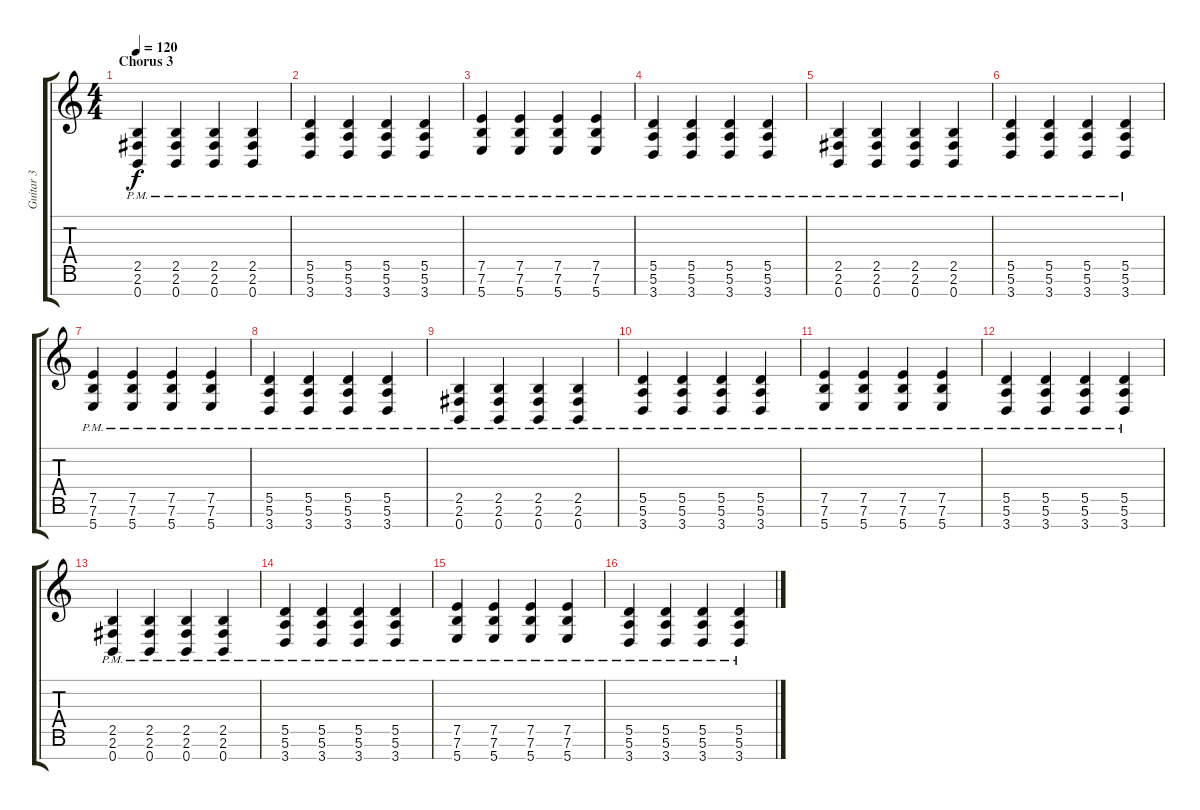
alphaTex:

\track ("Guitar 3" "Guitar 3") {instrument overdrivenguitar}
\staff {score tabs}
\tuning (E4 B3 G3 D3 A2 E2 B1) {hide}
\ts (4 4)
\section ("" "Chorus 3")
\tempo 120
\clef g2
\ks c
(2.5{pm} 2.6{pm} 0.7{pm}).4{dy f} (2.5{pm} 2.6{pm} 0.7{pm}).4 (2.5{pm} 2.6{pm} 0.7{pm}).4 (2.5{pm} 2.6{pm} 0.7{pm}).4 |
(5.5{pm} 5.6{pm} 3.7{pm}).4 (5.5{pm} 5.6{pm} 3.7{pm}).4 (5.5{pm} 5.6{pm} 3.7{pm}).4 (5.5{pm} 5.6{pm} 3.7{pm}).4 |
(7.5{pm} 7.6{pm} 5.7{pm}).4 (7.5{pm} 7.6{pm} 5.7{pm}).4 (7.5{pm} 7.6{pm} 5.7{pm}).4 (7.5{pm} 7.6{pm} 5.7{pm}).4 |
(5.5{pm} 5.6{pm} 3.7{pm}).4 (5.5{pm} 5.6{pm} 3.7{pm}).4 (5.5{pm} 5.6{pm} 3.7{pm}).4 (5.5{pm} 5.6{pm} 3.7{pm}).4 |
(2.5{pm} 2.6{pm} 0.7{pm}).4 (2.5{pm} 2.6{pm} 0.7{pm}).4 (2.5{pm} 2.6{pm} 0.7{pm}).4 (2.5{pm} 2.6{pm} 0.7{pm}).4 |
(5.5{pm} 5.6{pm} 3.7{pm}).4 (5.5{pm} 5.6{pm} 3.7{pm}).4 (5.5{pm} 5.6{pm} 3.7{pm}).4 (5.5{pm} 5.6{pm} 3.7{pm}).4 |
(7.5{pm} 7.6{pm} 5.7{pm}).4 (7.5{pm} 7.6{pm} 5.7{pm}).4 (7.5{pm} 7.6{pm} 5.7{pm}).4 (7.5{pm} 7.6{pm} 5.7{pm}).4 |
(5.5{pm} 5.6{pm} 3.7{pm}).4 (5.5{pm} 5.6{pm} 3.7{pm}).4 (5.5{pm} 5.6{pm} 3.7{pm}).4 (5.5{pm} 5.6{pm} 3.7{pm}).4 |
(2.5{pm} 2.6{pm} 0.7{pm}).4 (2.5{pm} 2.6{pm} 0.7{pm}).4 (2.5{pm} 2.6{pm} 0.7{pm}).4 (2.5{pm} 2.6{pm} 0.7{pm}).4 |
(5.5{pm} 5.6{pm} 3.7{pm}).4 (5.5{pm} 5.6{pm} 3.7{pm}).4 (5.5{pm} 5.6{pm} 3.7{pm}).4 (5.5{pm} 5.6{pm} 3.7{pm}).4 |
(7.5{pm} 7.6{pm} 5.7{pm}).4 (7.5{pm} 7.6{pm} 5.7{pm}).4 (7.5{pm} 7.6{pm} 5.7{pm}).4 (7.5{pm} 7.6{pm} 5.7{pm}).4 |
(5.5{pm} 5.6{pm} 3.7{pm}).4 (5.5{pm} 5.6{pm} 3.7{pm}).4 (5.5{pm} 5.6{pm} 3.7{pm}).4 (5.5{pm} 5.6{pm} 3.7{pm}).4 |
(2.5{pm} 2.6{pm} 0.7{pm}).4 (2.5{pm} 2.6{pm} 0.7{pm}).4 (2.5{pm} 2.6{pm} 0.7{pm}).4 (2.5{pm} 2.6{pm} 0.7{pm}).4 |
(5.5{pm} 5.6{pm} 3.7{pm}).4 (5.5{pm} 5.6{pm} 3.7{pm}).4 (5.5{pm} 5.6{pm} 3.7{pm}).4 (5.5{pm} 5.6{pm} 3.7{pm}).4 |
(7.5{pm} 7.6{pm} 5.7{pm}).4 (7.5{pm} 7.6{pm} 5.7{pm}).4 (7.5{pm} 7.6{pm} 5.7{pm}).4 (7.5{pm} 7.6{pm} 5.7{pm}).4 |
(5.5{pm} 5.6{pm} 3.7{pm}).4 (5.5{pm} 5.6{pm} 3.7{pm}).4 (5.5{pm} 5.6{pm} 3.7{pm}).4 (5.5{pm} 5.6{pm} 3.7{pm}).4
